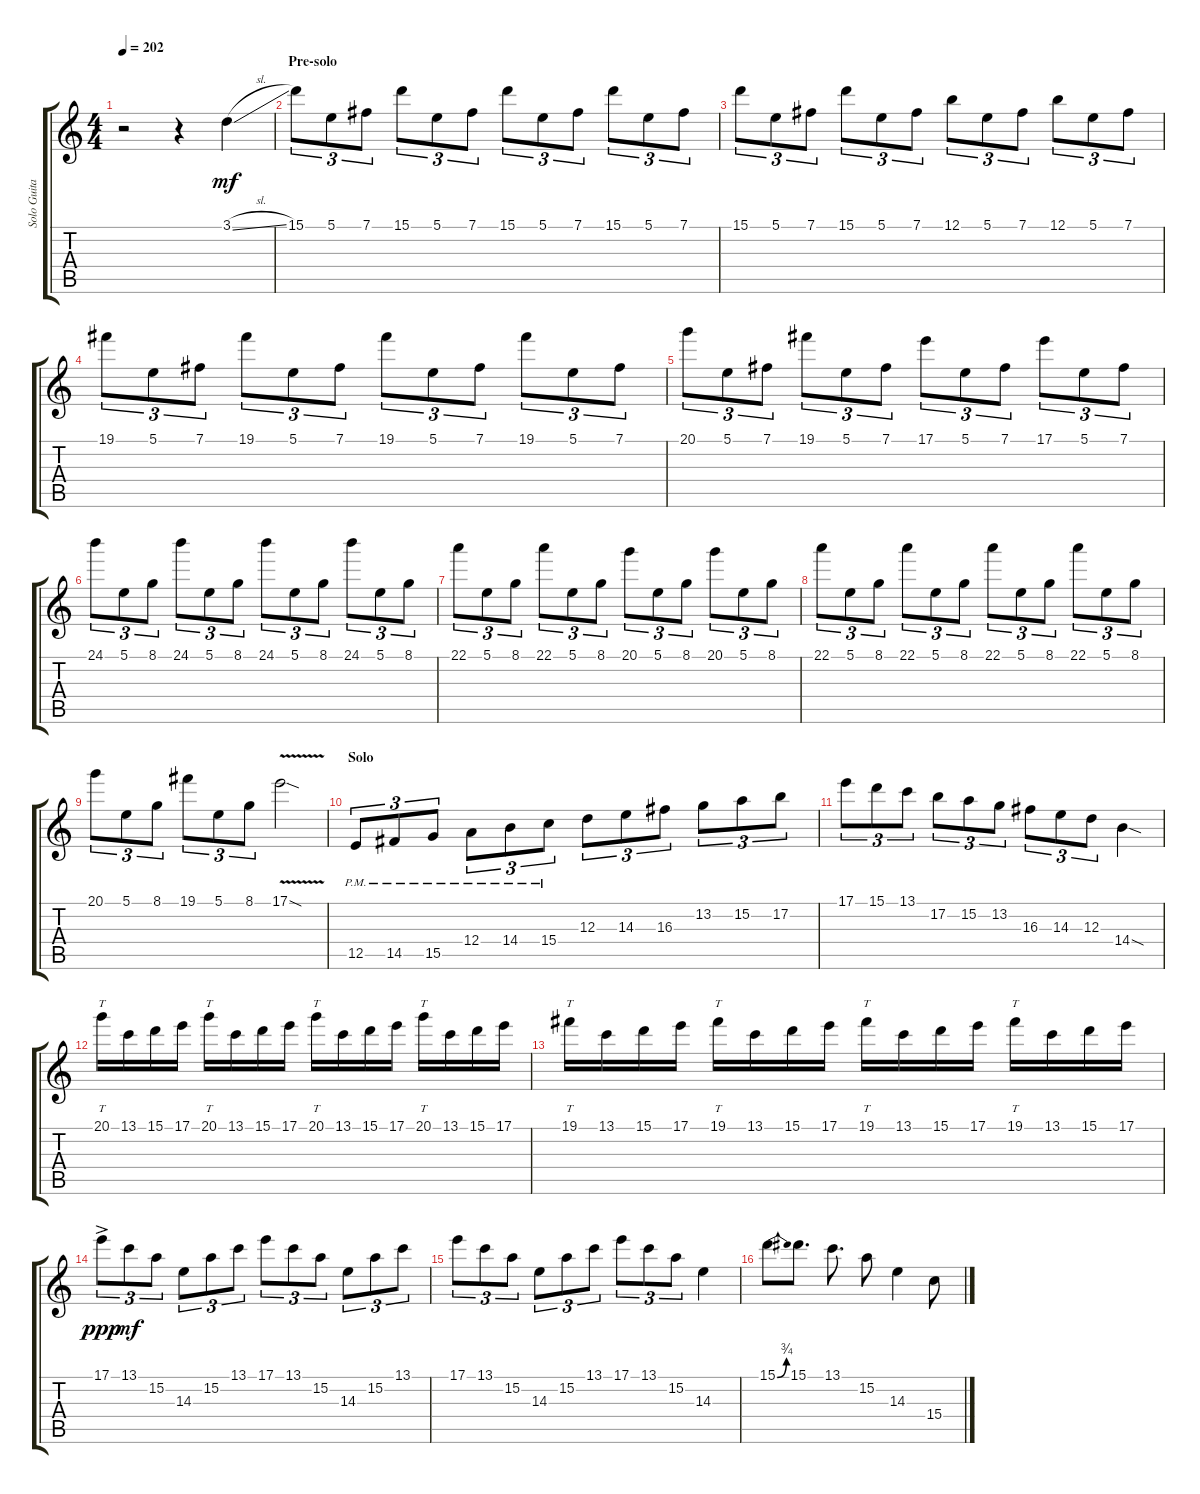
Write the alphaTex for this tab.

\track ("Solo Guitar" "Solo Guita") {instrument distortionguitar}
\staff {score tabs}
\tuning (B3 Gb3 D3 A2 E2 B1) {hide}
\ts (4 4)
\tempo 202
\clef g2
\ks c
r.2{dy mf} r.4 3.1{sl}.4 |
\section ("" "Pre-solo")
15.1.8{tu (3 2)} 5.1.8{tu (3 2)} 7.1.8{tu (3 2)} 15.1.8{tu (3 2)} 5.1.8{tu (3 2)} 7.1.8{tu (3 2)} 15.1.8{tu (3 2)} 5.1.8{tu (3 2)} 7.1.8{tu (3 2)} 15.1.8{tu (3 2)} 5.1.8{tu (3 2)} 7.1.8{tu (3 2)} |
15.1.8{tu (3 2)} 5.1.8{tu (3 2)} 7.1.8{tu (3 2)} 15.1.8{tu (3 2)} 5.1.8{tu (3 2)} 7.1.8{tu (3 2)} 12.1.8{tu (3 2)} 5.1.8{tu (3 2)} 7.1.8{tu (3 2)} 12.1.8{tu (3 2)} 5.1.8{tu (3 2)} 7.1.8{tu (3 2)} |
19.1.8{tu (3 2)} 5.1.8{tu (3 2)} 7.1.8{tu (3 2)} 19.1.8{tu (3 2)} 5.1.8{tu (3 2)} 7.1.8{tu (3 2)} 19.1.8{tu (3 2)} 5.1.8{tu (3 2)} 7.1.8{tu (3 2)} 19.1.8{tu (3 2)} 5.1.8{tu (3 2)} 7.1.8{tu (3 2)} |
20.1.8{tu (3 2)} 5.1.8{tu (3 2)} 7.1.8{tu (3 2)} 19.1.8{tu (3 2)} 5.1.8{tu (3 2)} 7.1.8{tu (3 2)} 17.1.8{tu (3 2)} 5.1.8{tu (3 2)} 7.1.8{tu (3 2)} 17.1.8{tu (3 2)} 5.1.8{tu (3 2)} 7.1.8{tu (3 2)} |
24.1.8{tu (3 2)} 5.1.8{tu (3 2)} 8.1.8{tu (3 2)} 24.1.8{tu (3 2)} 5.1.8{tu (3 2)} 8.1.8{tu (3 2)} 24.1.8{tu (3 2)} 5.1.8{tu (3 2)} 8.1.8{tu (3 2)} 24.1.8{tu (3 2)} 5.1.8{tu (3 2)} 8.1.8{tu (3 2)} |
22.1.8{tu (3 2)} 5.1.8{tu (3 2)} 8.1.8{tu (3 2)} 22.1.8{tu (3 2)} 5.1.8{tu (3 2)} 8.1.8{tu (3 2)} 20.1.8{tu (3 2)} 5.1.8{tu (3 2)} 8.1.8{tu (3 2)} 20.1.8{tu (3 2)} 5.1.8{tu (3 2)} 8.1.8{tu (3 2)} |
22.1.8{tu (3 2)} 5.1.8{tu (3 2)} 8.1.8{tu (3 2)} 22.1.8{tu (3 2)} 5.1.8{tu (3 2)} 8.1.8{tu (3 2)} 22.1.8{tu (3 2)} 5.1.8{tu (3 2)} 8.1.8{tu (3 2)} 22.1.8{tu (3 2)} 5.1.8{tu (3 2)} 8.1.8{tu (3 2)} |
20.1.8{tu (3 2)} 5.1.8{tu (3 2)} 8.1.8{tu (3 2)} 19.1.8{tu (3 2)} 5.1.8{tu (3 2)} 8.1.8{tu (3 2)} 17.1{v sod}.2 |
\section ("" "Solo")
12.5{pm}.8{tu (3 2)} 14.5{pm}.8{tu (3 2)} 15.5{pm}.8{tu (3 2)} 12.4{pm}.8{tu (3 2)} 14.4{pm}.8{tu (3 2)} 15.4{pm}.8{tu (3 2)} 12.3.8{tu (3 2)} 14.3.8{tu (3 2)} 16.3.8{tu (3 2)} 13.2.8{tu (3 2)} 15.2.8{tu (3 2)} 17.2.8{tu (3 2)} |
17.1.8{tu (3 2)} 15.1.8{tu (3 2)} 13.1.8{tu (3 2)} 17.2.8{tu (3 2)} 15.2.8{tu (3 2)} 13.2.8{tu (3 2)} 16.3.8{tu (3 2)} 14.3.8{tu (3 2)} 12.3.8{tu (3 2)} 14.4{sod}.4 |
20.1.16{tt} 13.1.16 15.1.16 17.1.16 20.1.16{tt} 13.1.16 15.1.16 17.1.16 20.1.16{tt} 13.1.16 15.1.16 17.1.16 20.1.16{tt} 13.1.16 15.1.16 17.1.16 |
19.1.16{tt} 13.1.16 15.1.16 17.1.16 19.1.16{tt} 13.1.16 15.1.16 17.1.16 19.1.16{tt} 13.1.16 15.1.16 17.1.16 19.1.16{tt} 13.1.16 15.1.16 17.1.16 |
17.1{ac}.8{tu (3 2) dy ppp} 13.1.8{tu (3 2) dy mf} 15.2.8{tu (3 2)} 14.3.8{tu (3 2)} 15.2.8{tu (3 2)} 13.1.8{tu (3 2)} 17.1.8{tu (3 2)} 13.1.8{tu (3 2)} 15.2.8{tu (3 2)} 14.3.8{tu (3 2)} 15.2.8{tu (3 2)} 13.1.8{tu (3 2)} |
17.1.8{tu (3 2)} 13.1.8{tu (3 2)} 15.2.8{tu (3 2)} 14.3.8{tu (3 2)} 15.2.8{tu (3 2)} 13.1.8{tu (3 2)} 17.1.8{tu (3 2)} 13.1.8{tu (3 2)} 15.2.8{tu (3 2)} 14.3.4 |
15.1{be (bend 0 0 60 3)}.8 15.1.8{d} 13.1.8{d} 15.2.8 14.3.4 15.4.8
